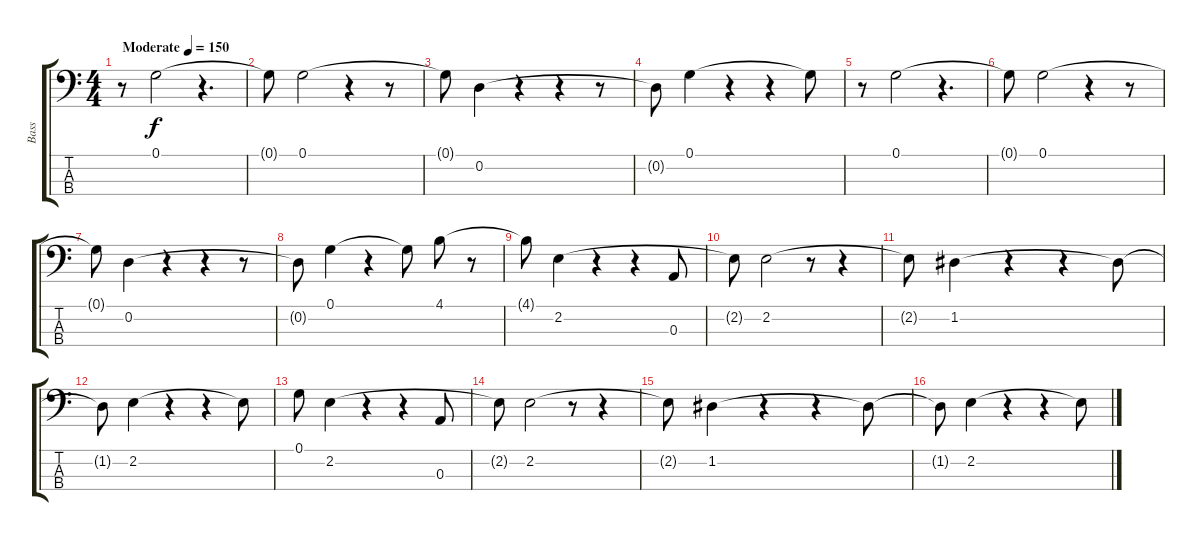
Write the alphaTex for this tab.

\track ("Bass" "Bass") {instrument electricbassfinger}
\staff {score tabs}
\tuning (G2 D2 A1 E1) {hide}
\ts (4 4)
\tempo (150 "Moderate")
\clef f4
\ks c
r.8{dy f instrument electricbassfinger} 0.1.2 r.4{d} |
0.1{t}.8 0.1.2 r.4 r.8 |
0.1{t}.8 0.2.4 r.4 r.4 r.8 |
0.2{t}.8 0.1.4 r.4 r.4 0.1{t}.8 |
r.8 0.1.2 r.4{d} |
0.1{t}.8 0.1.2 r.4 r.8 |
0.1{t}.8 0.2.4 r.4 r.4 r.8 |
0.2{t}.8 0.1.4 r.4 0.1{t}.8 4.1.8 r.8 |
4.1{t}.8 2.2.4 r.4 r.4 0.3.8 |
2.2{t}.8 2.2.2 r.8 r.4 |
2.2{t}.8 1.2.4 r.4 r.4 1.2{t}.8 |
1.2{t}.8 2.2.4 r.4 r.4 2.2{t}.8 |
0.1.8 2.2.4 r.4 r.4 0.3.8 |
2.2{t}.8 2.2.2 r.8 r.4 |
2.2{t}.8 1.2.4 r.4 r.4 1.2{t}.8 |
1.2{t}.8 2.2.4 r.4 r.4 2.2{t}.8
